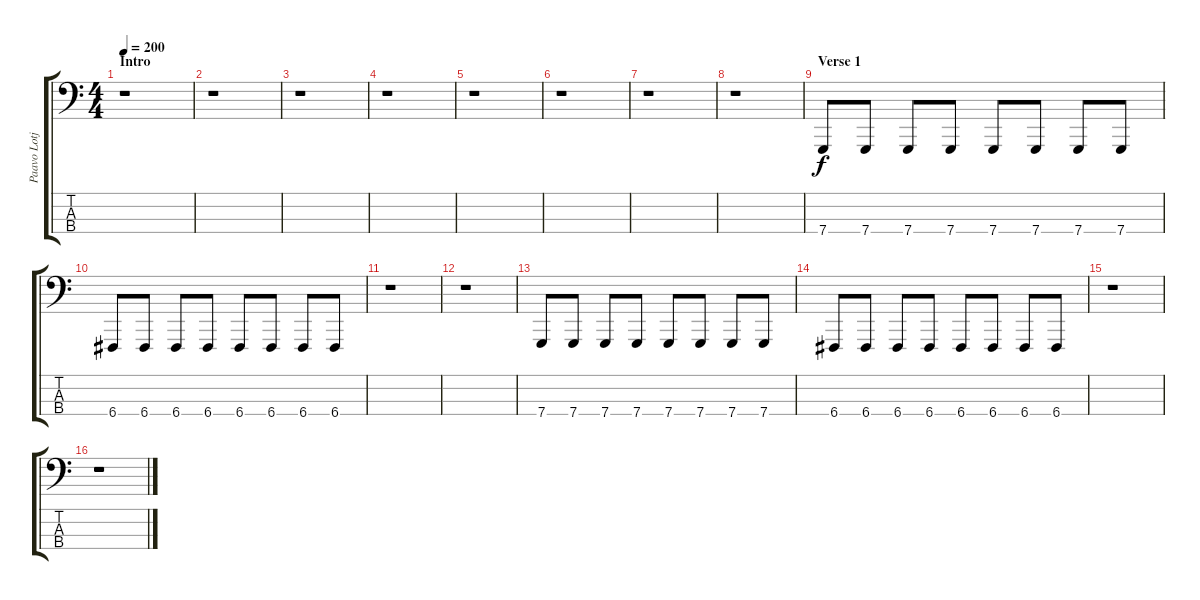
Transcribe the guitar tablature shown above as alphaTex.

\track ("Paavo Lotjonen 2" "Paavo Lotj") {instrument pizzicatostrings}
\staff {score tabs}
\tuning (G2 D2 G1 C1) {hide}
\ts (4 4)
\section ("" "Intro")
\tempo 200
\clef f4
\ks c
r.1{dy f instrument pizzicatostrings} |
r.1 |
r.1 |
r.1 |
r.1 |
r.1 |
r.1 |
r.1 |
\section ("" "Verse 1")
7.4.8 7.4.8 7.4.8 7.4.8 7.4.8 7.4.8 7.4.8 7.4.8 |
6.4.8 6.4.8 6.4.8 6.4.8 6.4.8 6.4.8 6.4.8 6.4.8 |
r.1 |
r.1 |
7.4.8 7.4.8 7.4.8 7.4.8 7.4.8 7.4.8 7.4.8 7.4.8 |
6.4.8 6.4.8 6.4.8 6.4.8 6.4.8 6.4.8 6.4.8 6.4.8 |
r.1 |
r.1
